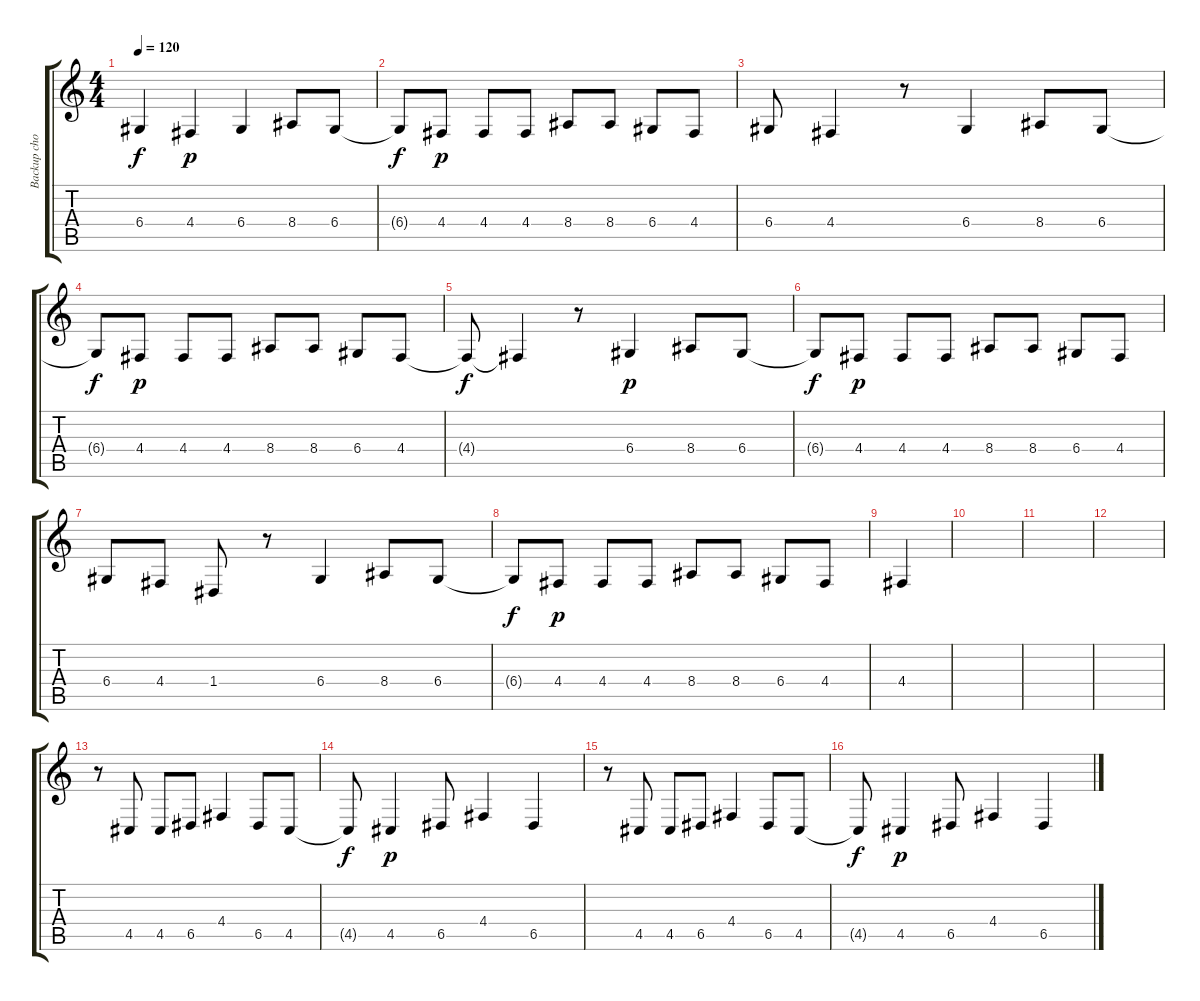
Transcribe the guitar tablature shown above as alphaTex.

\track ("Backup chorus" "Backup cho") {instrument pad4choir}
\staff {score tabs}
\tuning (E4 B3 G3 D3 A2 E2) {hide}
\ts (4 4)
\tempo 120
\clef g2
\ks c
6.4.4{dy f} 4.4.4{dy p} 6.4.4 8.4.8 6.4.8 |
6.4{t}.8{dy f} 4.4.8{dy p} 4.4.8 4.4.8 8.4.8 8.4.8 6.4.8 4.4.8 |
6.4.8 4.4.4 r.8 6.4.4 8.4.8 6.4.8 |
6.4{t}.8{dy f} 4.4.8{dy p} 4.4.8 4.4.8 8.4.8 8.4.8 6.4.8 4.4.8 |
4.4{t}.8{dy f} 4.4{t}.4 r.8 6.4.4{dy p} 8.4.8 6.4.8 |
6.4{t}.8{dy f} 4.4.8{dy p} 4.4.8 4.4.8 8.4.8 8.4.8 6.4.8 4.4.8 |
6.4.8 4.4.8 1.4.8 r.8 6.4.4 8.4.8 6.4.8 |
6.4{t}.8{dy f} 4.4.8{dy p} 4.4.8 4.4.8 8.4.8 8.4.8 6.4.8 4.4.8 |
4.4.4 |
|
|
|
r.8 4.5.8 4.5.8 6.5.8 4.4.4 6.5.8 4.5.8 |
4.5{t}.8{dy f} 4.5.4{dy p} 6.5.8 4.4.4 6.5.4 |
r.8 4.5.8 4.5.8 6.5.8 4.4.4 6.5.8 4.5.8 |
4.5{t}.8{dy f} 4.5.4{dy p} 6.5.8 4.4.4 6.5.4
